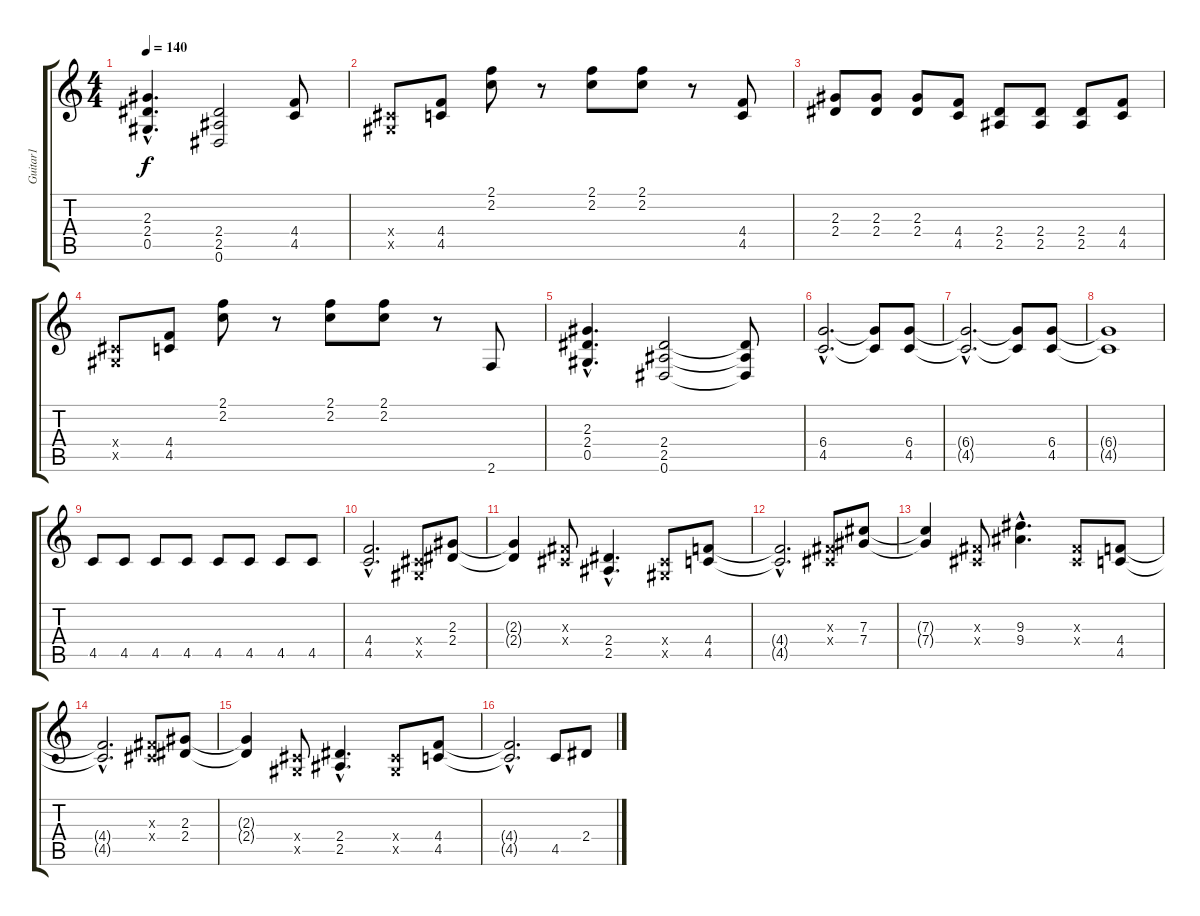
\track ("Guitar1" "Guitar1") {instrument distortionguitar}
\staff {score tabs}
\tuning (Eb4 Bb3 Gb3 Db3 Ab2 Eb2) {hide}
\ts (4 4)
\tempo 140
\clef g2
\ks c
(2.3{hac} 2.4{hac} 0.5{hac}).4{d dy f} (2.4 2.5 0.6).2 (4.4 4.5).8 |
(0.4{x} 0.5{x}).8 (4.4 4.5).8 (2.1 2.2).8 r.8 (2.1 2.2).8 (2.1 2.2).8 r.8 (4.4 4.5).8 |
(2.3 2.4).8 (2.3 2.4).8 (2.3 2.4).8 (4.4 4.5).8 (2.4 2.5).8 (2.4 2.5).8 (2.4 2.5).8 (4.4 4.5).8 |
(0.4{x} 0.5{x}).8 (4.4 4.5).8 (2.1 2.2).8 r.8 (2.1 2.2).8 (2.1 2.2).8 r.8 2.6.8 |
(2.3{hac} 2.4{hac} 0.5{hac}).4{d} (2.4 2.5 0.6).2 (2.4{t} 2.5{t} 0.6{t}).8 |
(6.4{hac} 4.5{hac}).2{d} (6.4{t} 4.5{t}).8 (6.4 4.5).8 |
(6.4{hac t} 4.5{hac t}).2{d} (6.4{t} 4.5{t}).8 (6.4 4.5).8 |
(6.4{t} 4.5{t}).1 |
4.5.8 4.5.8 4.5.8 4.5.8 4.5.8 4.5.8 4.5.8 4.5.8 |
(4.4{hac} 4.5{hac}).2{d} (0.4{x} 0.5{x}).8 (2.3 2.4).8 |
(2.3{t} 2.4{t}).4 (0.3{x} 0.4{x}).8 (2.4{hac} 2.5{hac}).4{d} (0.4{x} 0.5{x}).8 (4.4 4.5).8 |
(4.4{hac t} 4.5{hac t}).2{d} (0.3{x} 0.4{x}).8 (7.3 7.4).8 |
(7.3{t} 7.4{t}).4 (0.3{x} 0.4{x}).8 (9.3{hac} 9.4{hac}).4{d} (0.3{x} 0.4{x}).8 (4.4 4.5).8 |
(4.4{hac t} 4.5{hac t}).2{d} (0.3{x} 0.4{x}).8 (2.3 2.4).8 |
(2.3{t} 2.4{t}).4 (0.4{x} 0.5{x}).8 (2.4{hac} 2.5{hac}).4{d} (0.4{x} 0.5{x}).8 (4.4 4.5).8 |
(4.4{hac t} 4.5{hac t}).2{d} 4.5.8 2.4.8
